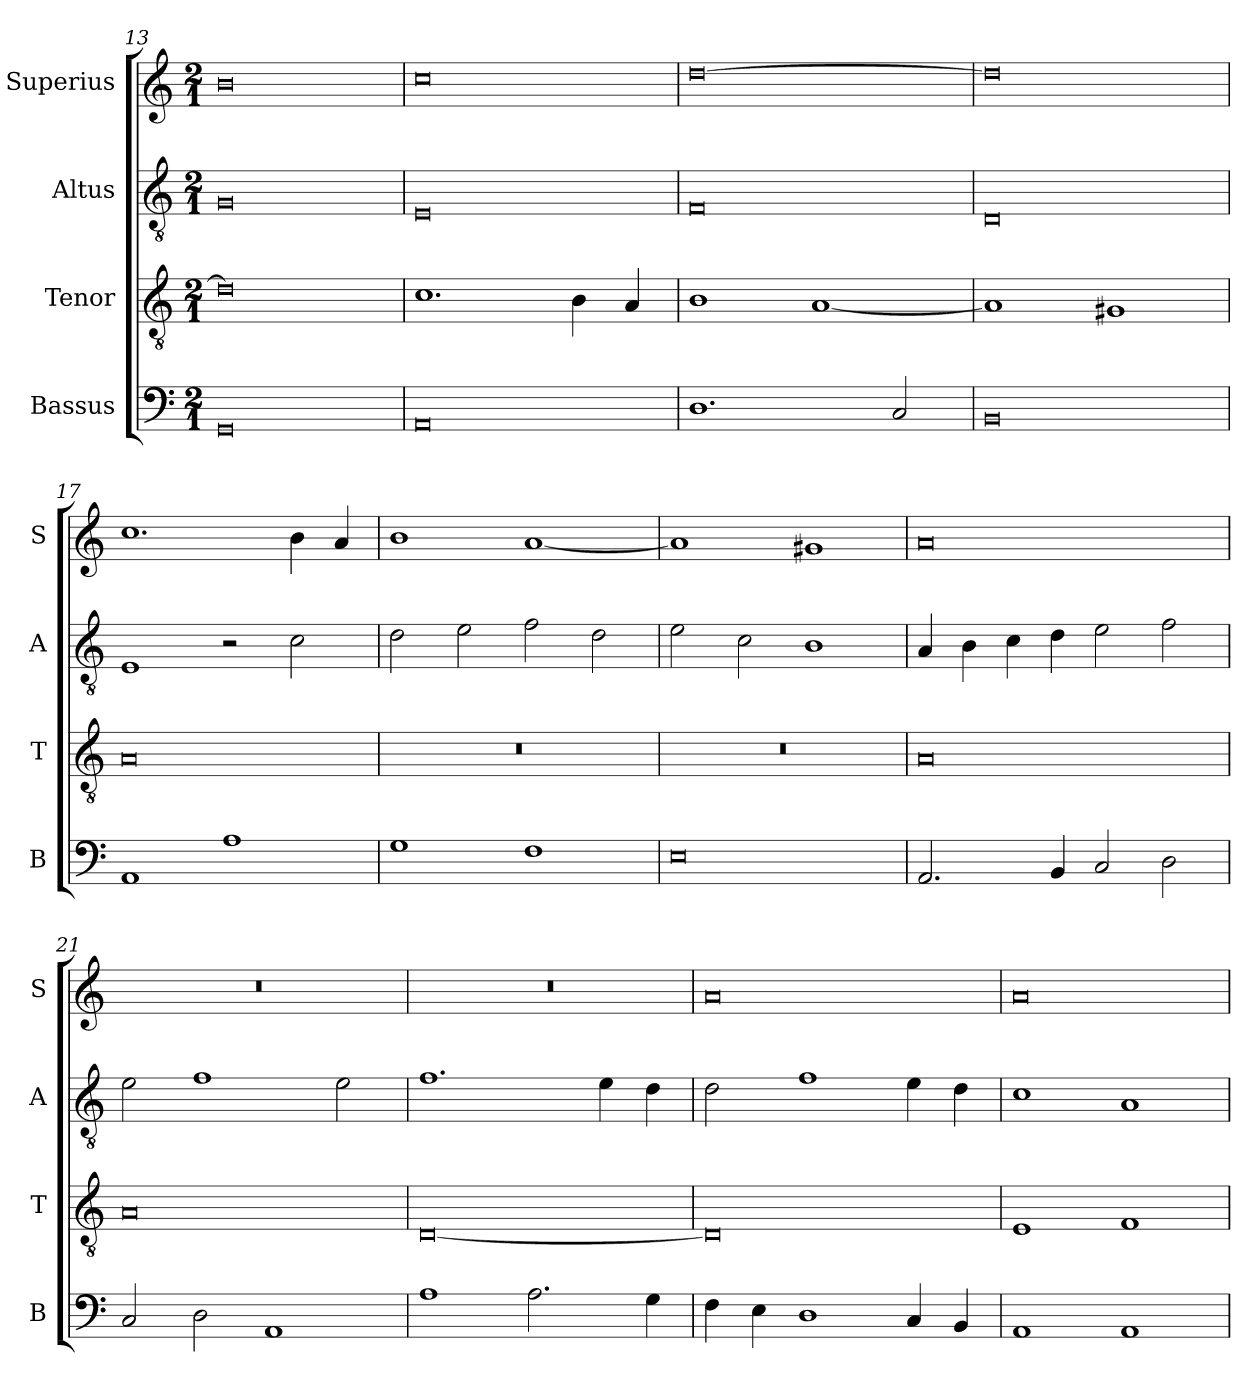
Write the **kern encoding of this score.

**kern	**kern	**kern	**kern
*part4	*part3	*part2	*part1
*staff4	*staff3	*staff2	*staff1
*I"Bassus	*I"Tenor	*I"Altus	*I"Superius
*I'B	*I'T	*I'A	*I'S
*clefF4	*clefGv2	*clefGv2	*clefG2
*k[]	*k[]	*k[]	*k[]
*M2/1	*M2/1	*M2/1	*M2/1
=13	=13	=13	=13
0GG	0d]	0G	0b
=14	=14	=14	=14
0AA	1.c	0E	0cc
.	4B\	.	.
.	4A/	.	.
=15	=15	=15	=15
1.D	1B	0F	[0dd
.	[1A	.	.
2C/	.	.	.
=16	=16	=16	=16
0BB	1A]	0D	0dd]
.	1G#X	.	.
=17	=17	=17	=17
1AA	0A	1E	1.cc
1A	.	2r	.
.	.	2c\	4b\
.	.	.	4a/
=18	=18	=18	=18
1G	0r	2d\	1b
.	.	2e\	.
1F	.	2f\	[1a
.	.	2d\	.
=19	=19	=19	=19
0E	0r	2e\	1a]
.	.	2c\	.
.	.	1B	1g#X
=20	=20	=20	=20
2.AA/	0A	4A/	0a
.	.	4B\	.
.	.	4c\	.
4BB/	.	4d\	.
2C/	.	2e\	.
2D\	.	2f\	.
=21	=21	=21	=21
2C/	0A	2e\	0r
2D\	.	1f	.
1AA	.	.	.
.	.	2e\	.
=22	=22	=22	=22
1A	[0D	1.f	0r
2.A\	.	.	.
.	.	4e\	.
4G\	.	4d\	.
=23	=23	=23	=23
4F\	0D]	2d\	0a
4E\	.	.	.
1D	.	1f	.
4C/	.	4e\	.
4BB/	.	4d\	.
=24	=24	=24	=24
1AA	1E	1c	0a
1AA	1F	1A	.
=	=	=	=
*-	*-	*-	*-
